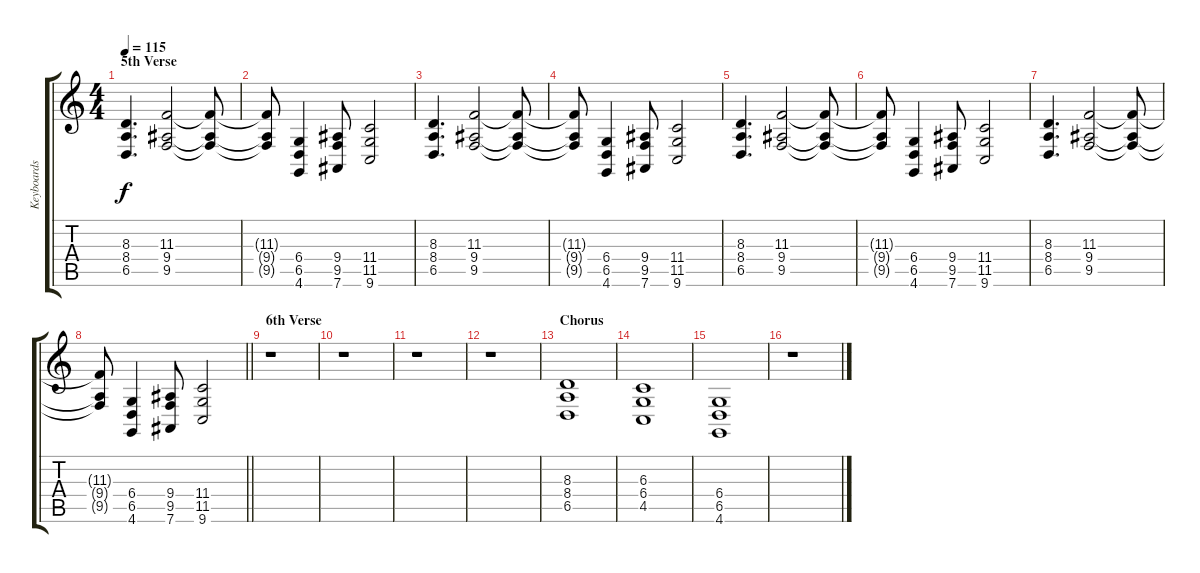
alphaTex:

\track ("Keyboards" "Keyboards") {instrument stringensemble1}
\staff {score tabs}
\tuning (Eb4 Bb3 Gb3 Db3 Ab2 Eb2) {hide}
\ts (4 4)
\section ("" "5th Verse")
\tempo 115
\clef g2
\ks c
(8.3 8.4 6.5).4{d dy f volume 7} (11.3 9.4 9.5).2 (11.3{t} 9.4{t} 9.5{t}).8 |
(11.3{t} 9.4{t} 9.5{t}).8 (6.4 6.5 4.6).4 (9.4 9.5 7.6).8 (11.4 11.5 9.6).2 |
(8.3 8.4 6.5).4{d} (11.3 9.4 9.5).2 (11.3{t} 9.4{t} 9.5{t}).8 |
(11.3{t} 9.4{t} 9.5{t}).8 (6.4 6.5 4.6).4 (9.4 9.5 7.6).8 (11.4 11.5 9.6).2 |
(8.3 8.4 6.5).4{d} (11.3 9.4 9.5).2 (11.3{t} 9.4{t} 9.5{t}).8 |
(11.3{t} 9.4{t} 9.5{t}).8 (6.4 6.5 4.6).4 (9.4 9.5 7.6).8 (11.4 11.5 9.6).2 |
(8.3 8.4 6.5).4{d} (11.3 9.4 9.5).2 (11.3{t} 9.4{t} 9.5{t}).8 |
\barLineRight lightlight
(11.3{t} 9.4{t} 9.5{t}).8 (6.4 6.5 4.6).4 (9.4 9.5 7.6).8 (11.4 11.5 9.6).2 |
\section ("" "6th Verse")
r.1 |
r.1 |
r.1 |
r.1 |
\section ("" "Chorus")
(8.3 8.4 6.5).1{volume 8} |
(6.3 6.4 4.5).1 |
(6.4 6.5 4.6).1 |
r.1
